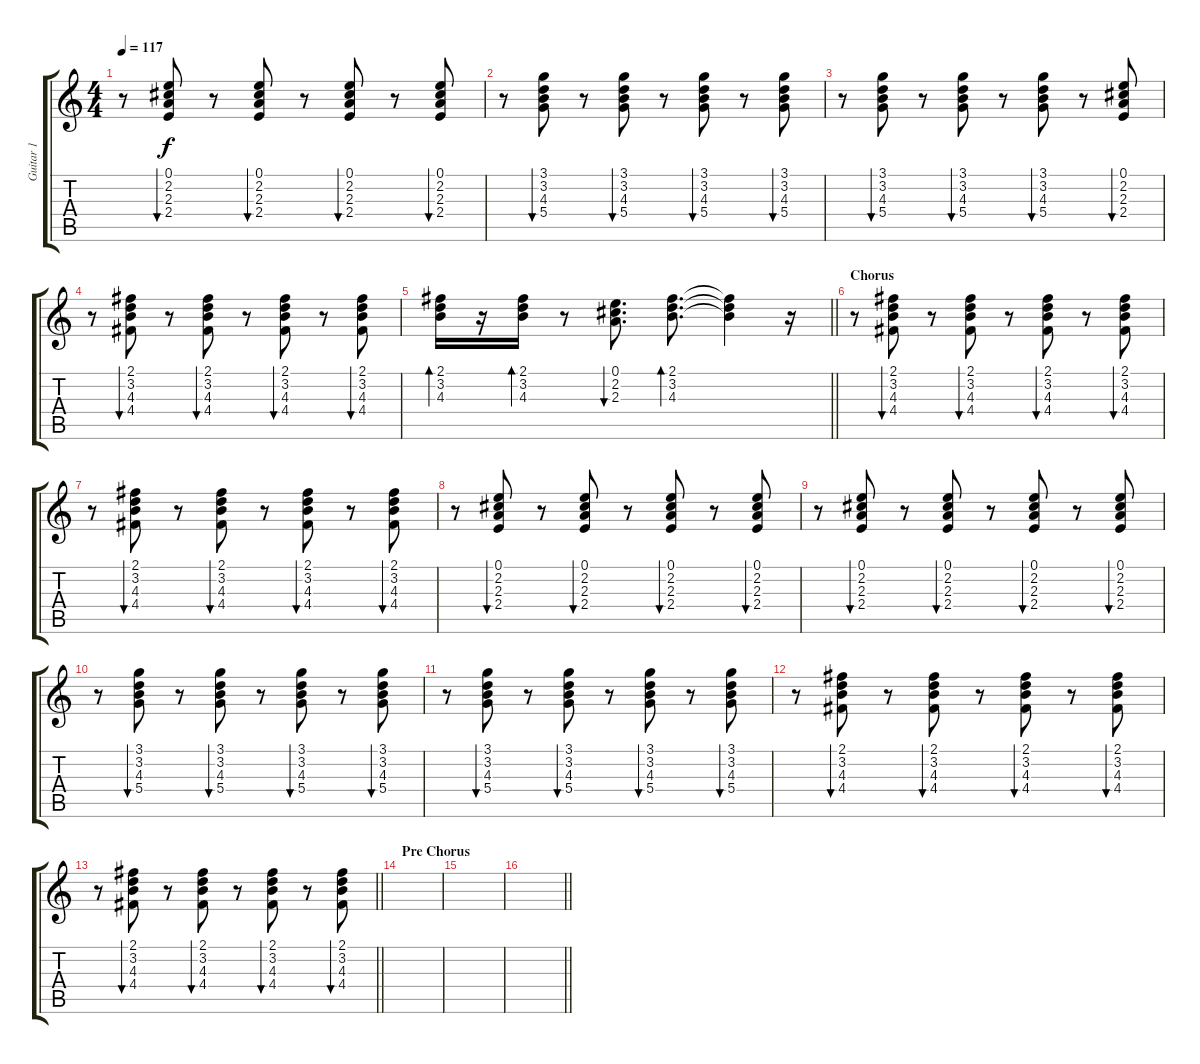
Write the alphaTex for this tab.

\track ("Guitar 1" "Guitar 1") {instrument distortionguitar}
\staff {score tabs}
\tuning (E4 B3 G3 D3 A2 E2) {hide}
\ts (4 4)
\tempo 117
\clef g2
\ks c
r.8{dy f} (0.1 2.2 2.3 2.4).8{bu 30} r.8 (0.1 2.2 2.3 2.4).8{bu 30} r.8 (0.1 2.2 2.3 2.4).8{bu 30} r.8 (0.1 2.2 2.3 2.4).8{bu 30} |
r.8 (3.1 3.2 4.3 5.4).8{bu 30} r.8 (3.1 3.2 4.3 5.4).8{bu 30} r.8 (3.1 3.2 4.3 5.4).8{bu 30} r.8 (3.1 3.2 4.3 5.4).8{bu 30} |
r.8 (3.1 3.2 4.3 5.4).8{bu 30} r.8 (3.1 3.2 4.3 5.4).8{bu 30} r.8 (3.1 3.2 4.3 5.4).8{bu 30} r.8 (0.1 2.2 2.3 2.4).8{bu 30} |
r.8 (2.1 3.2 4.3 4.4).8{bu 30} r.8 (2.1 3.2 4.3 4.4).8{bu 30} r.8 (2.1 3.2 4.3 4.4).8{bu 30} r.8 (2.1 3.2 4.3 4.4).8{bu 30} |
\barLineRight lightlight
(2.1 3.2 4.3).16{bd 30} r.16 (2.1 3.2 4.3).16{bd 30} r.8 (0.1 2.2 2.3).8{d bu 30} (2.1 3.2 4.3).8{d bd 30} (2.1{t} 3.2{t} 4.3{t}).4 r.16 |
\section ("" "Chorus")
r.8 (2.1 3.2 4.3 4.4).8{bu 30} r.8 (2.1 3.2 4.3 4.4).8{bu 30} r.8 (2.1 3.2 4.3 4.4).8{bu 30} r.8 (2.1 3.2 4.3 4.4).8{bu 30} |
r.8 (2.1 3.2 4.3 4.4).8{bu 30} r.8 (2.1 3.2 4.3 4.4).8{bu 30} r.8 (2.1 3.2 4.3 4.4).8{bu 30} r.8 (2.1 3.2 4.3 4.4).8{bu 30} |
r.8 (0.1 2.2 2.3 2.4).8{bu 30} r.8 (0.1 2.2 2.3 2.4).8{bu 30} r.8 (0.1 2.2 2.3 2.4).8{bu 30} r.8 (0.1 2.2 2.3 2.4).8{bu 30} |
r.8 (0.1 2.2 2.3 2.4).8{bu 30} r.8 (0.1 2.2 2.3 2.4).8{bu 30} r.8 (0.1 2.2 2.3 2.4).8{bu 30} r.8 (0.1 2.2 2.3 2.4).8{bu 30} |
r.8 (3.1 3.2 4.3 5.4).8{bu 30} r.8 (3.1 3.2 4.3 5.4).8{bu 30} r.8 (3.1 3.2 4.3 5.4).8{bu 30} r.8 (3.1 3.2 4.3 5.4).8{bu 30} |
r.8 (3.1 3.2 4.3 5.4).8{bu 30} r.8 (3.1 3.2 4.3 5.4).8{bu 30} r.8 (3.1 3.2 4.3 5.4).8{bu 30} r.8 (3.1 3.2 4.3 5.4).8{bu 30} |
r.8 (2.1 3.2 4.3 4.4).8{bu 30} r.8 (2.1 3.2 4.3 4.4).8{bu 30} r.8 (2.1 3.2 4.3 4.4).8{bu 30} r.8 (2.1 3.2 4.3 4.4).8{bu 30} |
\barLineRight lightlight
r.8 (2.1 3.2 4.3 4.4).8{bu 30} r.8 (2.1 3.2 4.3 4.4).8{bu 30} r.8 (2.1 3.2 4.3 4.4).8{bu 30} r.8 (2.1 3.2 4.3 4.4).8{bu 30} |
\section ("" "Pre Chorus")
|
|
\barLineRight lightlight
